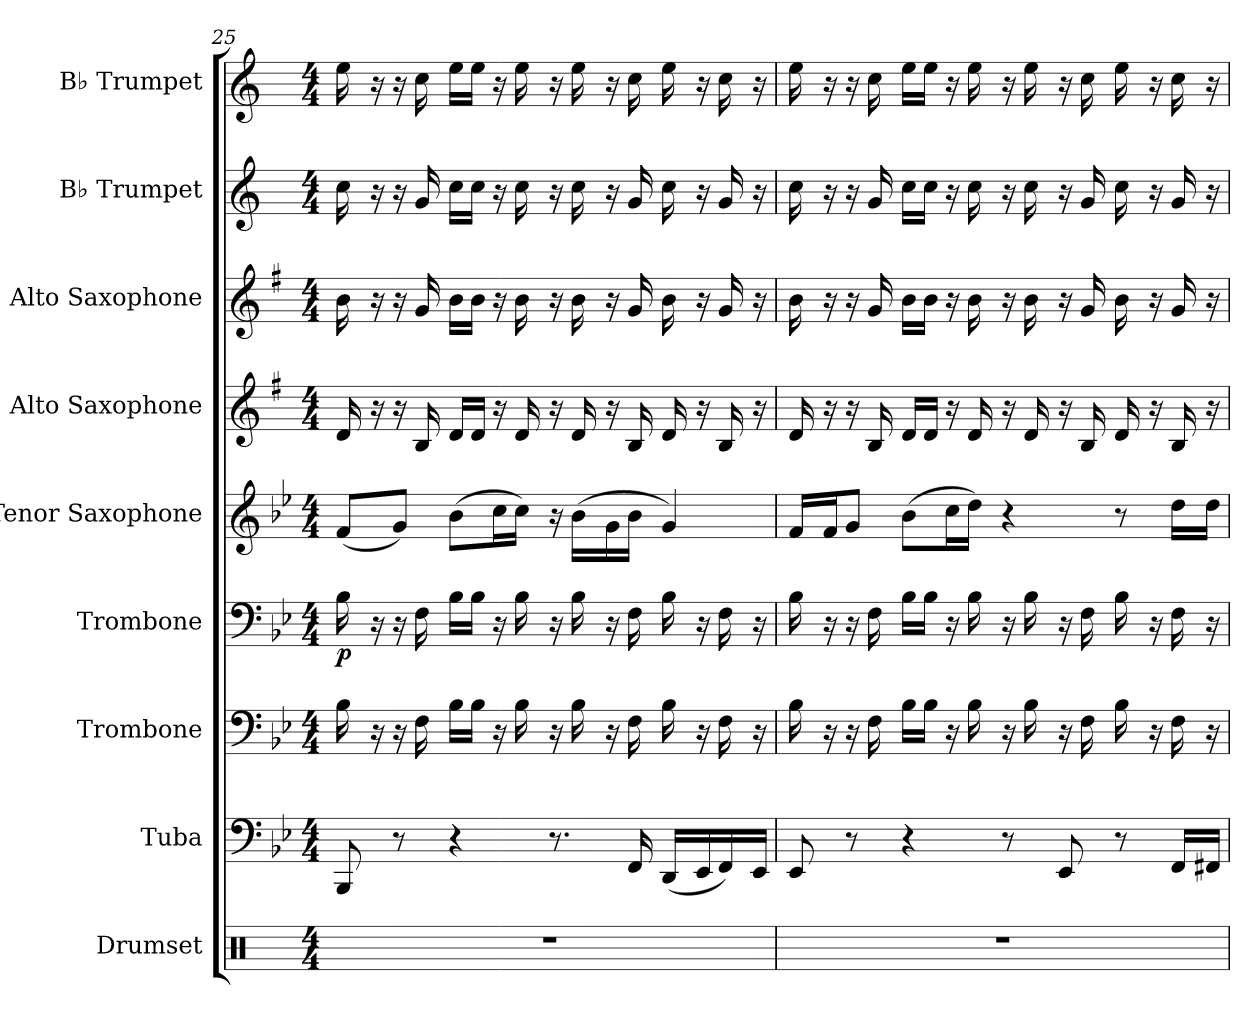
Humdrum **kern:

**kern	**kern	**kern	**kern	**dynam	**kern	**kern	**kern	**kern	**kern
*part9	*part8	*part7	*part6	*part6	*part5	*part4	*part3	*part2	*part1
*staff9	*staff8	*staff7	*staff6	*staff6	*staff5	*staff4	*staff3	*staff2	*staff1
*I"Drumset	*I"Tuba	*I"Trombone	*I"Trombone	*	*I"Tenor Saxophone	*I"Alto Saxophone	*I"Alto Saxophone	*I"B♭ Trumpet	*I"B♭ Trumpet
*I'D. Set	*I'Tba.	*I'Tbn.	*I'Tbn.	*	*I'T. Sax.	*I'A. Sax.	*I'A. Sax.	*I'B♭ Tpt.	*I'B♭ Tpt.
!!LO:PB:g=z
*clefX	*clefF4	*clefF4	*clefF4	*	*clefG2	*clefG2	*clefG2	*clefG2	*clefG2
*	*	*	*	*	*ITrd8c14	*ITrd5c9	*ITrd5c9	*ITrd1c2	*ITrd1c2
*k[]	*k[b-e-]	*k[b-e-]	*k[b-e-]	*	*k[b-e-]	*k[b-e-]	*k[b-e-]	*k[b-e-]	*k[b-e-]
*M4/4	*M4/4	*M4/4	*M4/4	*	*M4/4	*M4/4	*M4/4	*M4/4	*M4/4
=25	=25	=25	=25	=25	=25	=25	=25	=25	=25
!	!	!	!	!LO:DY:b	!	!	!	!	!
1r	8BBB-/	16B-\	16B-\	p	(<8F/L	16F/	16d\	16b-\	16dd\
.	.	16r	16r	.	.	16r	16r	16r	16r
.	8r	16r	16r	.	8G/J)	16r	16r	16r	16r
.	.	16F\	16F\	.	.	16D/	16B-/	16f/	16b-\
.	4r	16B-\LL	16B-\LL	.	(>8B-\L	16F/LL	16d\LL	16b-\LL	16dd\LL
.	.	16B-\JJ	16B-\JJ	.	.	16F/JJ	16d\JJ	16b-\JJ	16dd\JJ
.	.	16r	16r	.	16c\L	16r	16r	16r	16r
.	.	16B-\	16B-\	.	16c\JJ)	16F/	16d\	16b-\	16dd\
.	8.r	16r	16r	.	16r	16r	16r	16r	16r
.	.	16B-\	16B-\	.	(>16B-\LL	16F/	16d\	16b-\	16dd\
.	.	16r	16r	.	16G\	16r	16r	16r	16r
.	16FF/	16F\	16F\	.	16B-\JJ	16D/	16B-/	16f/	16b-\
.	(<16DD/LL	16B-\	16B-\	.	4G/)	16F/	16d\	16b-\	16dd\
.	16EE-/	16r	16r	.	.	16r	16r	16r	16r
.	16FF/)	16F\	16F\	.	.	16D/	16B-/	16f/	16b-\
.	16EE-/JJ	16r	16r	.	.	16r	16r	16r	16r
=26	=26	=26	=26	=26	=26	=26	=26	=26	=26
1r	8EE-/	16B-\	16B-\	.	16F/LL	16F/	16d\	16b-\	16dd\
.	.	16r	16r	.	16F/J	16r	16r	16r	16r
.	8r	16r	16r	.	8G/J	16r	16r	16r	16r
.	.	16F\	16F\	.	.	16D/	16B-/	16f/	16b-\
.	4r	16B-\LL	16B-\LL	.	(>8B-\L	16F/LL	16d\LL	16b-\LL	16dd\LL
.	.	16B-\JJ	16B-\JJ	.	.	16F/JJ	16d\JJ	16b-\JJ	16dd\JJ
.	.	16r	16r	.	16c\L	16r	16r	16r	16r
.	.	16B-\	16B-\	.	16d\JJ)	16F/	16d\	16b-\	16dd\
.	8r	16r	16r	.	4r	16r	16r	16r	16r
.	.	16B-\	16B-\	.	.	16F/	16d\	16b-\	16dd\
.	8EE-/	16r	16r	.	.	16r	16r	16r	16r
.	.	16F\	16F\	.	.	16D/	16B-/	16f/	16b-\
.	8r	16B-\	16B-\	.	8r	16F/	16d\	16b-\	16dd\
.	.	16r	16r	.	.	16r	16r	16r	16r
.	16FF/LL	16F\	16F\	.	16d\LL	16D/	16B-/	16f/	16b-\
.	16FF#X/JJ	16r	16r	.	16d\JJ	16r	16r	16r	16r
=	=	=	=	=	=	=	=	=	=
*-	*-	*-	*-	*-	*-	*-	*-	*-	*-
